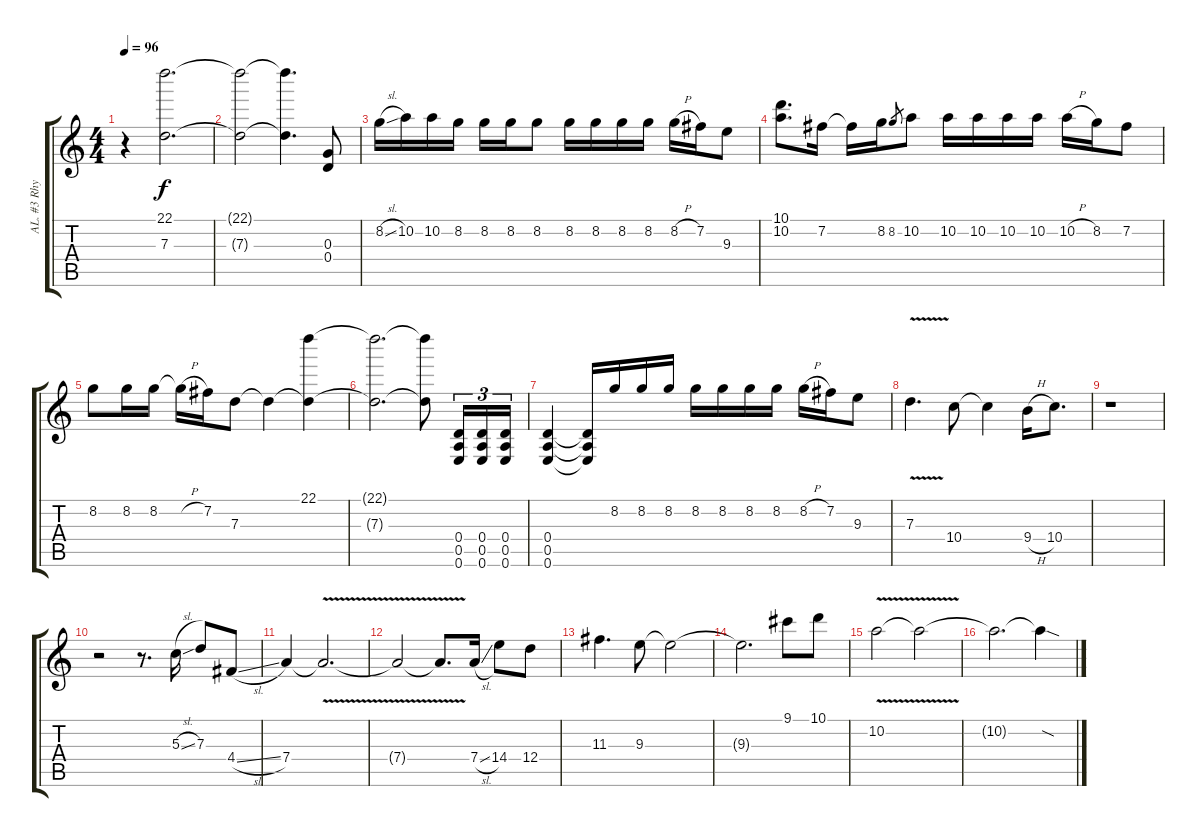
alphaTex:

\track ("AL. #3 Rhythm" "AL. #3 Rhy") {instrument overdrivenguitar}
\staff {score tabs}
\tuning (E4 B3 G3 D3 A2 E2) {hide}
\ts (4 4)
\tempo 96
\clef g2
\ks c
r.4{dy f} (22.1 7.3).2{d} |
(22.1{t} 7.3{t}).2 (22.1{t} 7.3{t}).4{d} (0.3 0.4).8 |
8.2{sl}.16 10.2.16 10.2.16 8.2.16 8.2.16 8.2.16 8.2.8 8.2.16 8.2.16 8.2.16 8.2.16 8.2{h}.16 7.2.16 9.3.8 |
(10.1 10.2).8{d} 7.2.16 7.2{t}.16 8.2.16 8.2.8{gr} 10.2.8 10.2.16 10.2.16 10.2.16 10.2.16 10.2{h}.16 8.2.16 7.2.8 |
8.2.8 8.2.16 8.2.16 8.2{h t}.16 7.2.16 7.3.8 7.3{t}.4 (22.1 7.3{t}).4 |
(22.1{t} 7.3{t}).2{d} (22.1{t} 7.3{t}).8 (0.4 0.5 0.6).16{tu (3 2)} (0.4 0.5 0.6).16{tu (3 2)} (0.4 0.5 0.6).16{tu (3 2)} |
(0.4 0.5 0.6).4 (0.4{t} 0.5{t} 0.6{t}).16 8.2.16 8.2.16 8.2.16 8.2.16 8.2.16 8.2.16 8.2.16 8.2{h}.16 7.2.16 9.3.8 |
7.3{v}.4{d} 10.4.8 10.4{t}.4 9.4{h}.16 10.4.8{d} |
r.1 |
r.2 r.8{d} 5.3{sl}.16 7.3.8 4.4{sl}.8 |
7.4.4 7.4{v t}.2{d} |
7.4{v t}.2 7.4{v t}.8{d} 7.4{sl}.16 14.4.8 12.4.8 |
11.3.4{d} 9.3.8 9.3{t}.2 |
9.3{t}.2{d} 9.1.8 10.1.8 |
10.2{v}.2 10.2{t}.2 |
10.2{t}.2{d} 10.2{sod t}.4
